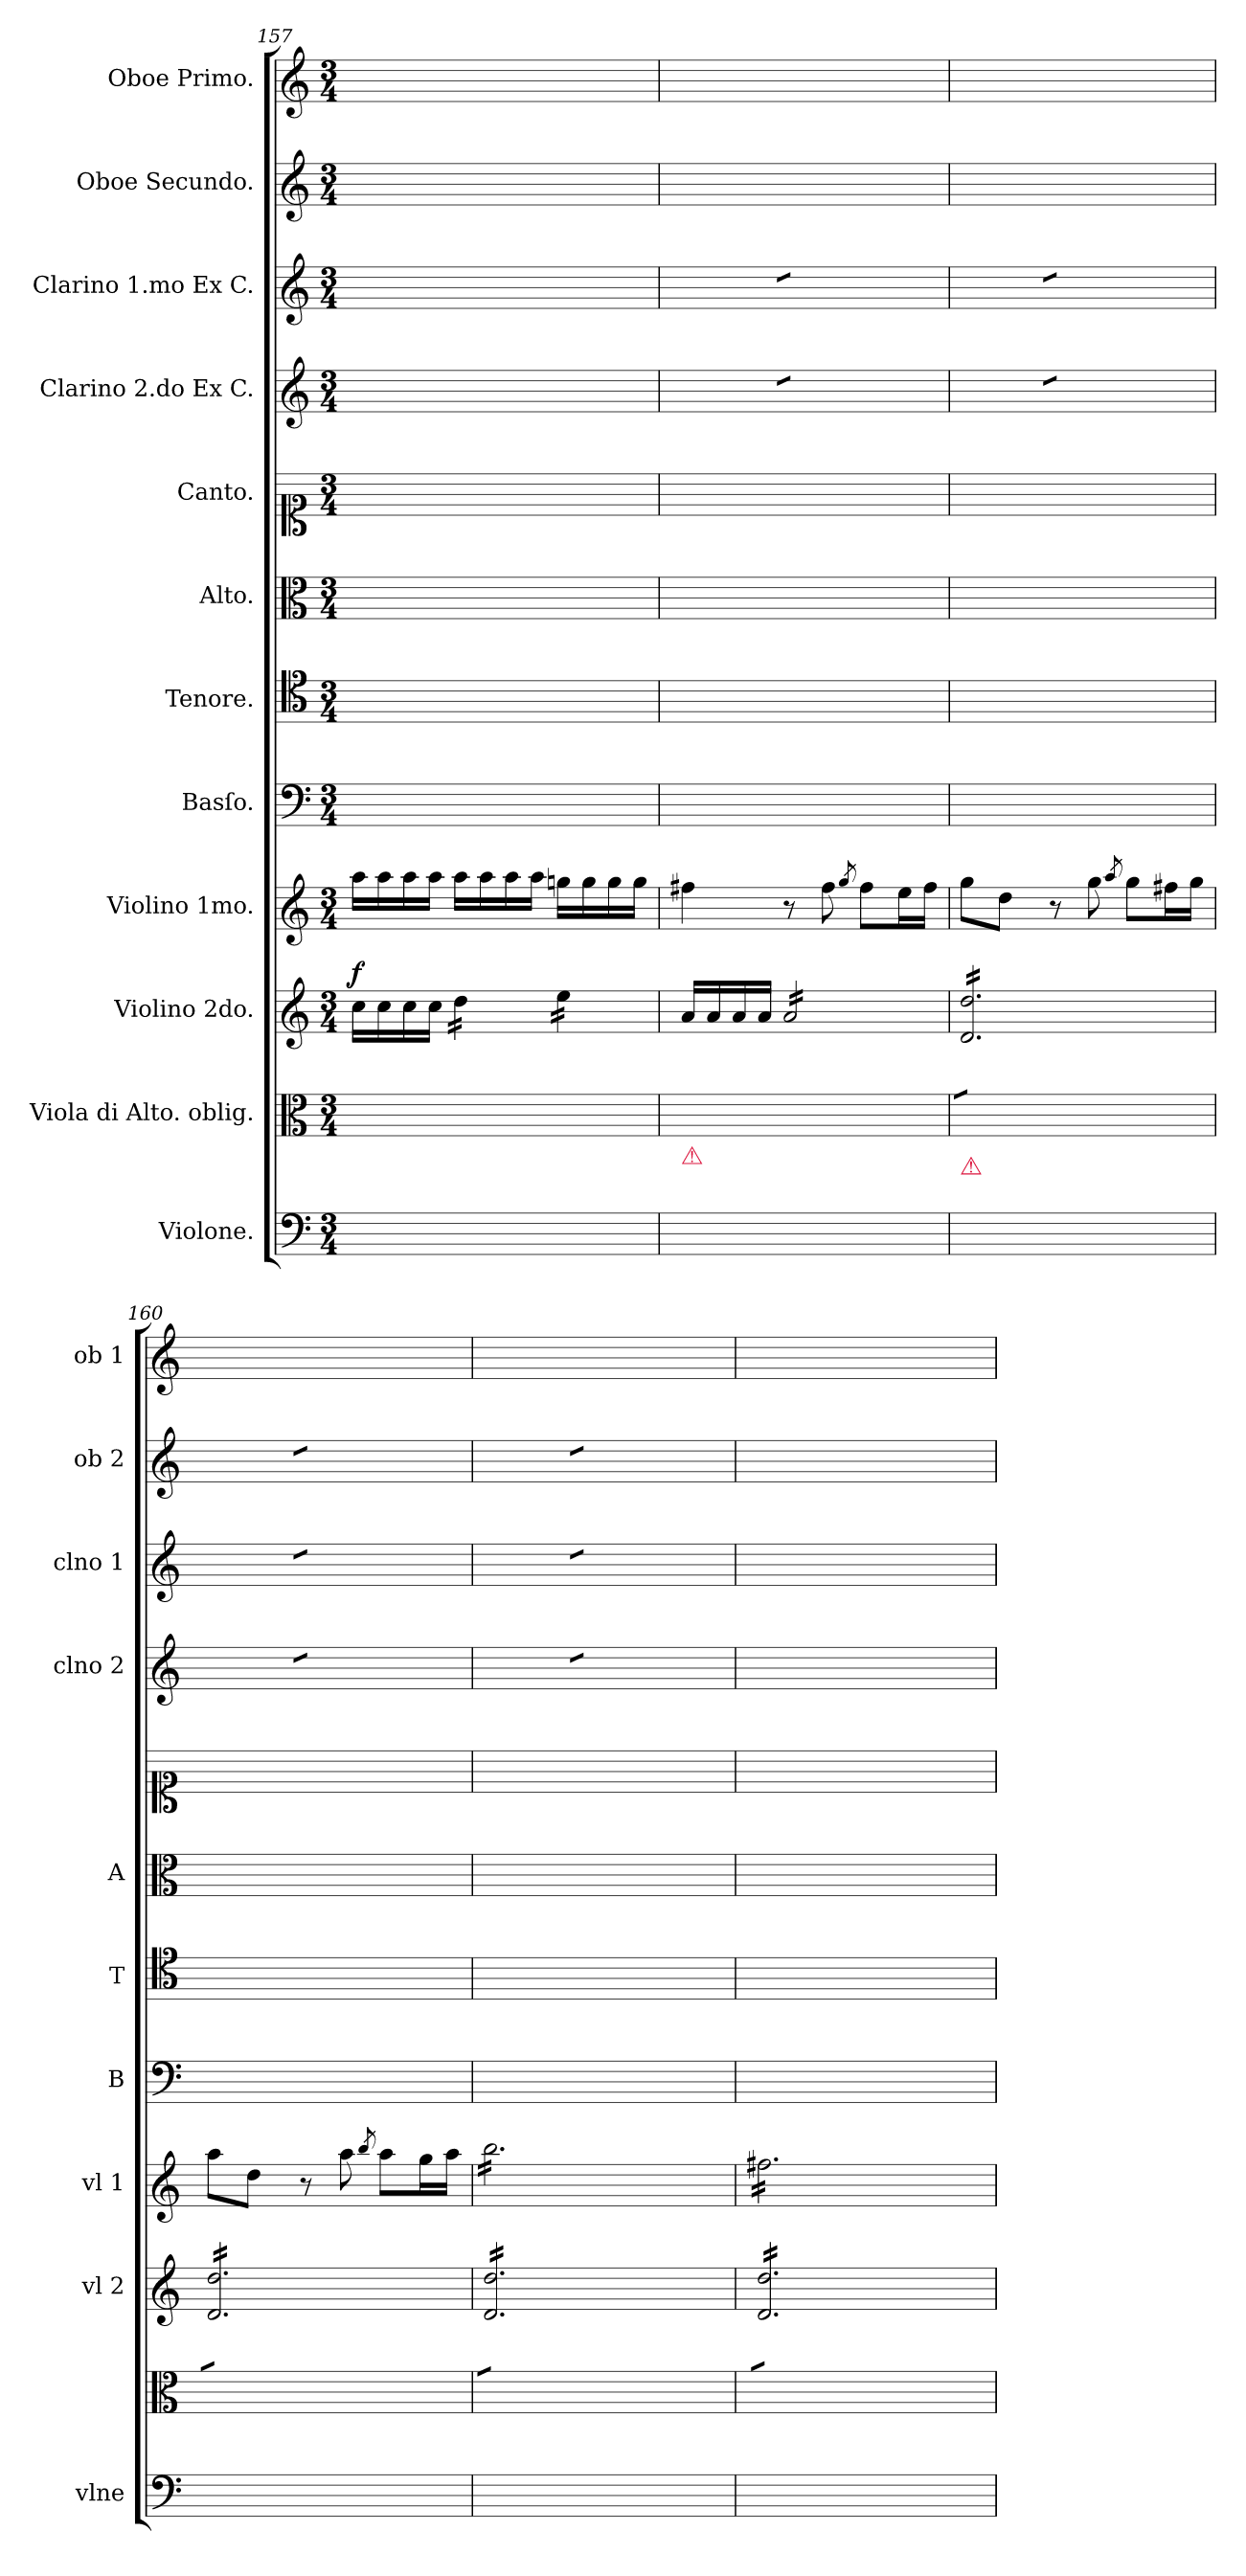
**kern	**kern	**kern	**dynam	**kern	**kern	**text	**kern	**text	**kern	**text	**kern	**text	**kern	**kern	**kern	**kern
*part12	*part11	*part10	*part10	*part9	*part8	*part8	*part7	*part7	*part6	*part6	*part5	*part5	*part4	*part3	*part2	*part1
*staff12	*staff11	*staff10	*staff10	*staff9	*staff8	*staff8	*staff7	*staff7	*staff6	*staff6	*staff5	*staff5	*staff4	*staff3	*staff2	*staff1
*I"Violone.	*I"Viola di Alto. oblig.	*I"Violino 2do.	*	*I"Violino 1mo.	*I"Basſo.	*	*I"Tenore.	*	*I"Alto.	*	*I"Canto.	*	*I"Clarino 2.do Ex C.	*I"Clarino 1.mo Ex C.	*I"Oboe Secundo.	*I"Oboe Primo.
*I'vlne	*	*I'vl 2	*	*I'vl 1	*I'B	*	*I'T	*	*I'A	*	*	*	*I'clno 2	*I'clno 1	*I'ob 2	*I'ob 1
*clefF4	*clefC3	*clefG2	*	*clefG2	*clefF4	*	*clefC4	*	*clefC3	*	*clefC1	*	*clefG2	*clefG2	*clefG2	*clefG2
*k[]	*k[]	*k[]	*	*k[]	*k[]	*	*k[]	*	*k[]	*	*k[]	*	*k[]	*k[]	*k[]	*k[]
*C:	*C:	*C:	*	*C:	*C:	*	*C:	*	*C:	*	*C:	*	*C:	*C:	*C:	*C:
*M3/4	*M3/4	*M3/4	*	*M3/4	*M3/4	*	*M3/4	*	*M3/4	*	*M3/4	*	*M3/4	*M3/4	*M3/4	*M3/4
=157	=157	=157	=157	=157	=157	=157	=157	=157	=157	=157	=157	=157	=157	=157	=157	=157
!	!	!	!LO:DY:a	!	!	!	!	!	!	!	!	!	!	!	!	!
8A\Lyy	8A/Lyy	16cc\LL	f	16aa\LL	4A\yy	Ky-	4c\yy	e-	4a\yy	Ky-	2aa\yy	.	2.ryy	2.ryy	4cc\yy	2aa\yy
.	.	16cc\	.	16aa\	.	.	.	.	.	.	.	.	.	.	.	.
8A\yy	8A/yy	16cc\	.	16aa\	.	.	.	.	.	.	.	.	.	.	.	.
.	.	16cc\JJ	.	16aa\JJ	.	.	.	.	.	.	.	.	.	.	.	.
*	*	*tremolo	*	*	*	*	*	*	*	*	*	*	*	*	*	*
8B\yy	8B/yy	16dd\LL	.	16aa\LL	4B\yy	.	4d\yy	-lei-	2a\yy	-ri-	.	.	.	.	4dd\yy	.
.	.	16dd\	.	16aa\	.	.	.	.	.	.	.	.	.	.	.	.
8B\yy	8B/yy	16dd\	.	16aa\	.	.	.	.	.	.	.	.	.	.	.	.
.	.	16dd\JJ	.	16aa\JJ	.	.	.	.	.	.	.	.	.	.	.	.
8c\yy	8c/yy	16ee\LL	.	16ggn\LL	4c\yy	-ri-	4e\yy	.	.	.	4ggn\yy	-ri-	.	.	4ee\yy	4ggn\yy
.	.	16ee\	.	16gg\	.	.	.	.	.	.	.	.	.	.	.	.
8c\Jyy	8c/Jyy	16ee\	.	16gg\	.	.	.	.	.	.	.	.	.	.	.	.
.	.	16ee\JJ	.	16gg\JJ	.	.	.	.	.	.	.	.	.	.	.	.
*	*	*Xtremolo	*	*	*	*	*	*	*	*	*	*	*	*	*	*
=158	=158	=158	=158	=158	=158	=158	=158	=158	=158	=158	=158	=158	=158	=158	=158	=158
!LO:TX:a:color=crimson:t=⚠	!	!	!	!	!	!	!	!	!	!	!	!	!	!	!	!
8d\Lyy	8d\Lyy	16a/LL	.	4ff#X\	2d\yy	-e	2d\yy	-ſon	2a\yy	-e	2ff#X\yy	-e	8dd\Lyy	8dd\Lyy	2a/yy	2ff#X\yy
.	.	16a/	.	.	.	.	.	.	.	.	.	.	.	.	.	.
8D/yy	8d\yy	16a/	.	.	.	.	.	.	.	.	.	.	16dd\Lyy	16dd\Lyy	.	.
.	.	16a/JJ	.	.	.	.	.	.	.	.	.	.	16dd\JJyy	16dd\JJyy	.	.
*	*	*tremolo	*	*	*	*	*	*	*	*	*	*	*	*	*	*
*	*	*	*	*	*	*	*	*	*	*	*	*	*tremolo	*	*	*
*	*	*	*	*	*	*	*	*	*	*	*	*	*	*tremolo	*	*
8c\yy	8a\yy	16a/LL	.	8r	.	.	.	.	.	.	.	.	8dd\yyL	8dd\yyL	.	.
.	.	16a/	.	.	.	.	.	.	.	.	.	.	.	.	.	.
8D/yy	8a\yy	16a/	.	8ff#\	.	.	.	.	.	.	.	.	8dd\yy	8dd\yy	.	.
.	.	16a/	.	.	.	.	.	.	.	.	.	.	.	.	.	.
.	.	.	.	8qgg/	.	.	.	.	.	.	.	.	.	.	.	.
8c\yy	8a\yy	16a/	.	8ff#\L	4c\yy	e-	4d\yy	e-	4a\yy	e-	4dd\yy	e-	8dd\yy	8dd\yy	4dd\yy	4ff#\yy
.	.	16a/	.	.	.	.	.	.	.	.	.	.	.	.	.	.
8D/Jyy	8a\Jyy	16a/	.	16ee\L	.	.	.	.	.	.	.	.	8dd\yyJ	8dd\yyJ	.	.
*	*	*	*	*	*	*	*	*	*	*	*	*	*	*Xtremolo	*	*
*	*	*	*	*	*	*	*	*	*	*	*	*	*Xtremolo	*	*	*
.	.	16a/JJ	.	16ff#\JJ	.	.	.	.	.	.	.	.	.	.	.	.
=159	=159	=159	=159	=159	=159	=159	=159	=159	=159	=159	=159	=159	=159	=159	=159	=159
!LO:TX:a:color=crimson:t=⚠	!	!	!	!	!	!	!	!	!	!	!	!	!	!	!	!
*	*tremolo	*	*	*	*	*	*	*	*	*	*	*	*	*	*	*
8B\Lyy	8g\yyL	16d/ 16dd/LL	.	8gg\L	2.B\yy	-lei-	2.B\yy	-lei-	2.g\yy	-lei-	2.dd\yy	-lei-	8dd\Lyy	8dd\Lyy	2.dd\yy	2gg\yy
.	.	16d/ 16dd/	.	.	.	.	.	.	.	.	.	.	.	.	.	.
8D/yy	8g\yy	16d/ 16dd/	.	8dd\J	.	.	.	.	.	.	.	.	16dd\Lyy	16dd\Lyy	.	.
.	.	16d/ 16dd/	.	.	.	.	.	.	.	.	.	.	16dd\JJyy	16dd\JJyy	.	.
*	*	*	*	*	*	*	*	*	*	*	*	*	*tremolo	*	*	*
*	*	*	*	*	*	*	*	*	*	*	*	*	*	*tremolo	*	*
8B\yy	8g\yy	16d/ 16dd/	.	8r	.	.	.	.	.	.	.	.	8dd\yyL	8dd\yyL	.	.
.	.	16d/ 16dd/	.	.	.	.	.	.	.	.	.	.	.	.	.	.
8D/yy	8g\yy	16d/ 16dd/	.	8gg\	.	.	.	.	.	.	.	.	8dd\yy	8dd\yy	.	.
.	.	16d/ 16dd/	.	.	.	.	.	.	.	.	.	.	.	.	.	.
.	.	.	.	8qaa/	.	.	.	.	.	.	.	.	.	.	.	.
8B\yy	8g\yy	16d/ 16dd/	.	8gg\L	.	.	.	.	.	.	.	.	8dd\yy	8dd\yy	.	4gg\yy
.	.	16d/ 16dd/	.	.	.	.	.	.	.	.	.	.	.	.	.	.
8D/Jyy	8g\yyJ	16d/ 16dd/	.	16ff#X\L	.	.	.	.	.	.	.	.	8dd\yyJ	8dd\yyJ	.	.
*	*	*	*	*	*	*	*	*	*	*	*	*	*	*Xtremolo	*	*
*	*	*	*	*	*	*	*	*	*	*	*	*	*Xtremolo	*	*	*
.	.	16d/ 16dd/JJ	.	16gg\JJ	.	.	.	.	.	.	.	.	.	.	.	.
=160	=160	=160	=160	=160	=160	=160	=160	=160	=160	=160	=160	=160	=160	=160	=160	=160
8F#X\Lyy	8a\yyL	16d/ 16dd/LL	.	8aa\L	2.F#X\yy	.	2.d\yy	.	2.a\yy	.	2.dd\yy	.	8dd\Lyy	8dd\Lyy	4dd\yy	4aa\yy
.	.	16d/ 16dd/	.	.	.	.	.	.	.	.	.	.	.	.	.	.
8D\yy	8a\yy	16d/ 16dd/	.	8dd\J	.	.	.	.	.	.	.	.	16dd\Lyy	16dd\Lyy	.	.
.	.	16d/ 16dd/	.	.	.	.	.	.	.	.	.	.	16dd\JJyy	16dd\JJyy	.	.
*	*	*	*	*	*	*	*	*	*	*	*	*	*tremolo	*	*	*
*	*	*	*	*	*	*	*	*	*	*	*	*	*	*tremolo	*	*
*	*	*	*	*	*	*	*	*	*	*	*	*	*	*	*tremolo	*
8F#\yy	8a\yy	16d/ 16dd/	.	8r	.	.	.	.	.	.	.	.	8dd\yyL	8dd\yyL	8dd\yyL	4aa\yy
.	.	16d/ 16dd/	.	.	.	.	.	.	.	.	.	.	.	.	.	.
8D\yy	8a\yy	16d/ 16dd/	.	8aa\	.	.	.	.	.	.	.	.	8dd\yy	8dd\yy	8dd\yy	.
.	.	16d/ 16dd/	.	.	.	.	.	.	.	.	.	.	.	.	.	.
.	.	.	.	8qbb/	.	.	.	.	.	.	.	.	.	.	.	.
8F#\yy	8a\yy	16d/ 16dd/	.	8aa\L	.	.	.	.	.	.	.	.	8dd\yy	8dd\yy	8dd\yy	4aa\yy
.	.	16d/ 16dd/	.	.	.	.	.	.	.	.	.	.	.	.	.	.
8D\Jyy	8a\yyJ	16d/ 16dd/	.	16gg\L	.	.	.	.	.	.	.	.	8dd\yyJ	8dd\yyJ	8dd\yyJ	.
*	*	*	*	*	*	*	*	*	*	*	*	*	*	*	*Xtremolo	*
*	*	*	*	*	*	*	*	*	*	*	*	*	*	*Xtremolo	*	*
*	*	*	*	*	*	*	*	*	*	*	*	*	*Xtremolo	*	*	*
.	.	16d/ 16dd/JJ	.	16aa\JJ	.	.	.	.	.	.	.	.	.	.	.	.
=161	=161	=161	=161	=161	=161	=161	=161	=161	=161	=161	=161	=161	=161	=161	=161	=161
*	*	*	*	*tremolo	*	*	*	*	*	*	*	*	*	*	*	*
8G\Lyy	8g\yyL	16d/ 16dd/LL	.	16bb\LL	2.G\yy	.	2.G/yy	.	2.b\yy	.	2.dd\yy	.	8dd\Lyy	8dd\Lyy	4dd\yy	4bb\yy
.	.	16d/ 16dd/	.	16bb\	.	.	.	.	.	.	.	.	.	.	.	.
8D\yy	8g\yy	16d/ 16dd/	.	16bb\	.	.	.	.	.	.	.	.	16dd\Lyy	16dd\Lyy	.	.
.	.	16d/ 16dd/	.	16bb\	.	.	.	.	.	.	.	.	16dd\JJyy	16dd\JJyy	.	.
*	*	*	*	*	*	*	*	*	*	*	*	*	*tremolo	*	*	*
*	*	*	*	*	*	*	*	*	*	*	*	*	*	*tremolo	*	*
*	*	*	*	*	*	*	*	*	*	*	*	*	*	*	*tremolo	*
8G\yy	8g\yy	16d/ 16dd/	.	16bb\	.	.	.	.	.	.	.	.	8dd\yyL	8dd\yyL	8dd\yyL	4bb\yy
.	.	16d/ 16dd/	.	16bb\	.	.	.	.	.	.	.	.	.	.	.	.
8D\yy	8g\yy	16d/ 16dd/	.	16bb\	.	.	.	.	.	.	.	.	8dd\yy	8dd\yy	8dd\yy	.
.	.	16d/ 16dd/	.	16bb\	.	.	.	.	.	.	.	.	.	.	.	.
8G\yy	8g\yy	16d/ 16dd/	.	16bb\	.	.	.	.	.	.	.	.	8dd\yy	8dd\yy	8dd\yy	4bb\yy
.	.	16d/ 16dd/	.	16bb\	.	.	.	.	.	.	.	.	.	.	.	.
8D\Jyy	8g\yyJ	16d/ 16dd/	.	16bb\	.	.	.	.	.	.	.	.	8dd\yyJ	8dd\yyJ	8dd\yyJ	.
*	*	*	*	*	*	*	*	*	*	*	*	*	*	*	*Xtremolo	*
*	*	*	*	*	*	*	*	*	*	*	*	*	*	*Xtremolo	*	*
*	*	*	*	*	*	*	*	*	*	*	*	*	*Xtremolo	*	*	*
.	.	16d/ 16dd/JJ	.	16bb\JJ	.	.	.	.	.	.	.	.	.	.	.	.
=162	=162	=162	=162	=162	=162	=162	=162	=162	=162	=162	=162	=162	=162	=162	=162	=162
8c\Lyy	8a\yyL	16d/ 16dd/LL	.	16ff#X\LL	2.c\yy	.	2.d\yy	-ſon	2.f#X\yy	-son	2.dd\yy	.	4dd\yy	4dd\yy	2dd\yy	2.ff#X\yy
.	.	16d/ 16dd/	.	16ff#X\	.	.	.	.	.	.	.	.	.	.	.	.
8D\yy	8a\yy	16d/ 16dd/	.	16ff#X\	.	.	.	.	.	.	.	.	.	.	.	.
.	.	16d/ 16dd/	.	16ff#X\	.	.	.	.	.	.	.	.	.	.	.	.
8c\yy	8a\yy	16d/ 16dd/	.	16ff#X\	.	.	.	.	.	.	.	.	4ryy	4ryy	.	.
.	.	16d/ 16dd/	.	16ff#X\	.	.	.	.	.	.	.	.	.	.	.	.
8D\yy	8a\yy	16d/ 16dd/	.	16ff#X\	.	.	.	.	.	.	.	.	.	.	.	.
.	.	16d/ 16dd/	.	16ff#X\	.	.	.	.	.	.	.	.	.	.	.	.
8c\yy	8a\yy	16d/ 16dd/	.	16ff#X\	.	.	.	.	.	.	.	.	4dd\yy	4dd\yy	4dd\yy	.
.	.	16d/ 16dd/	.	16ff#X\	.	.	.	.	.	.	.	.	.	.	.	.
8D\Jyy	8a\yyJ	16d/ 16dd/	.	16ff#X\	.	.	.	.	.	.	.	.	.	.	.	.
*	*Xtremolo	*	*	*	*	*	*	*	*	*	*	*	*	*	*	*
.	.	16d/ 16dd/JJ	.	16ff#X\JJ	.	.	.	.	.	.	.	.	.	.	.	.
*	*	*	*	*Xtremolo	*	*	*	*	*	*	*	*	*	*	*	*
*	*	*Xtremolo	*	*	*	*	*	*	*	*	*	*	*	*	*	*
=	=	=	=	=	=	=	=	=	=	=	=	=	=	=	=	=
*-	*-	*-	*-	*-	*-	*-	*-	*-	*-	*-	*-	*-	*-	*-	*-	*-
